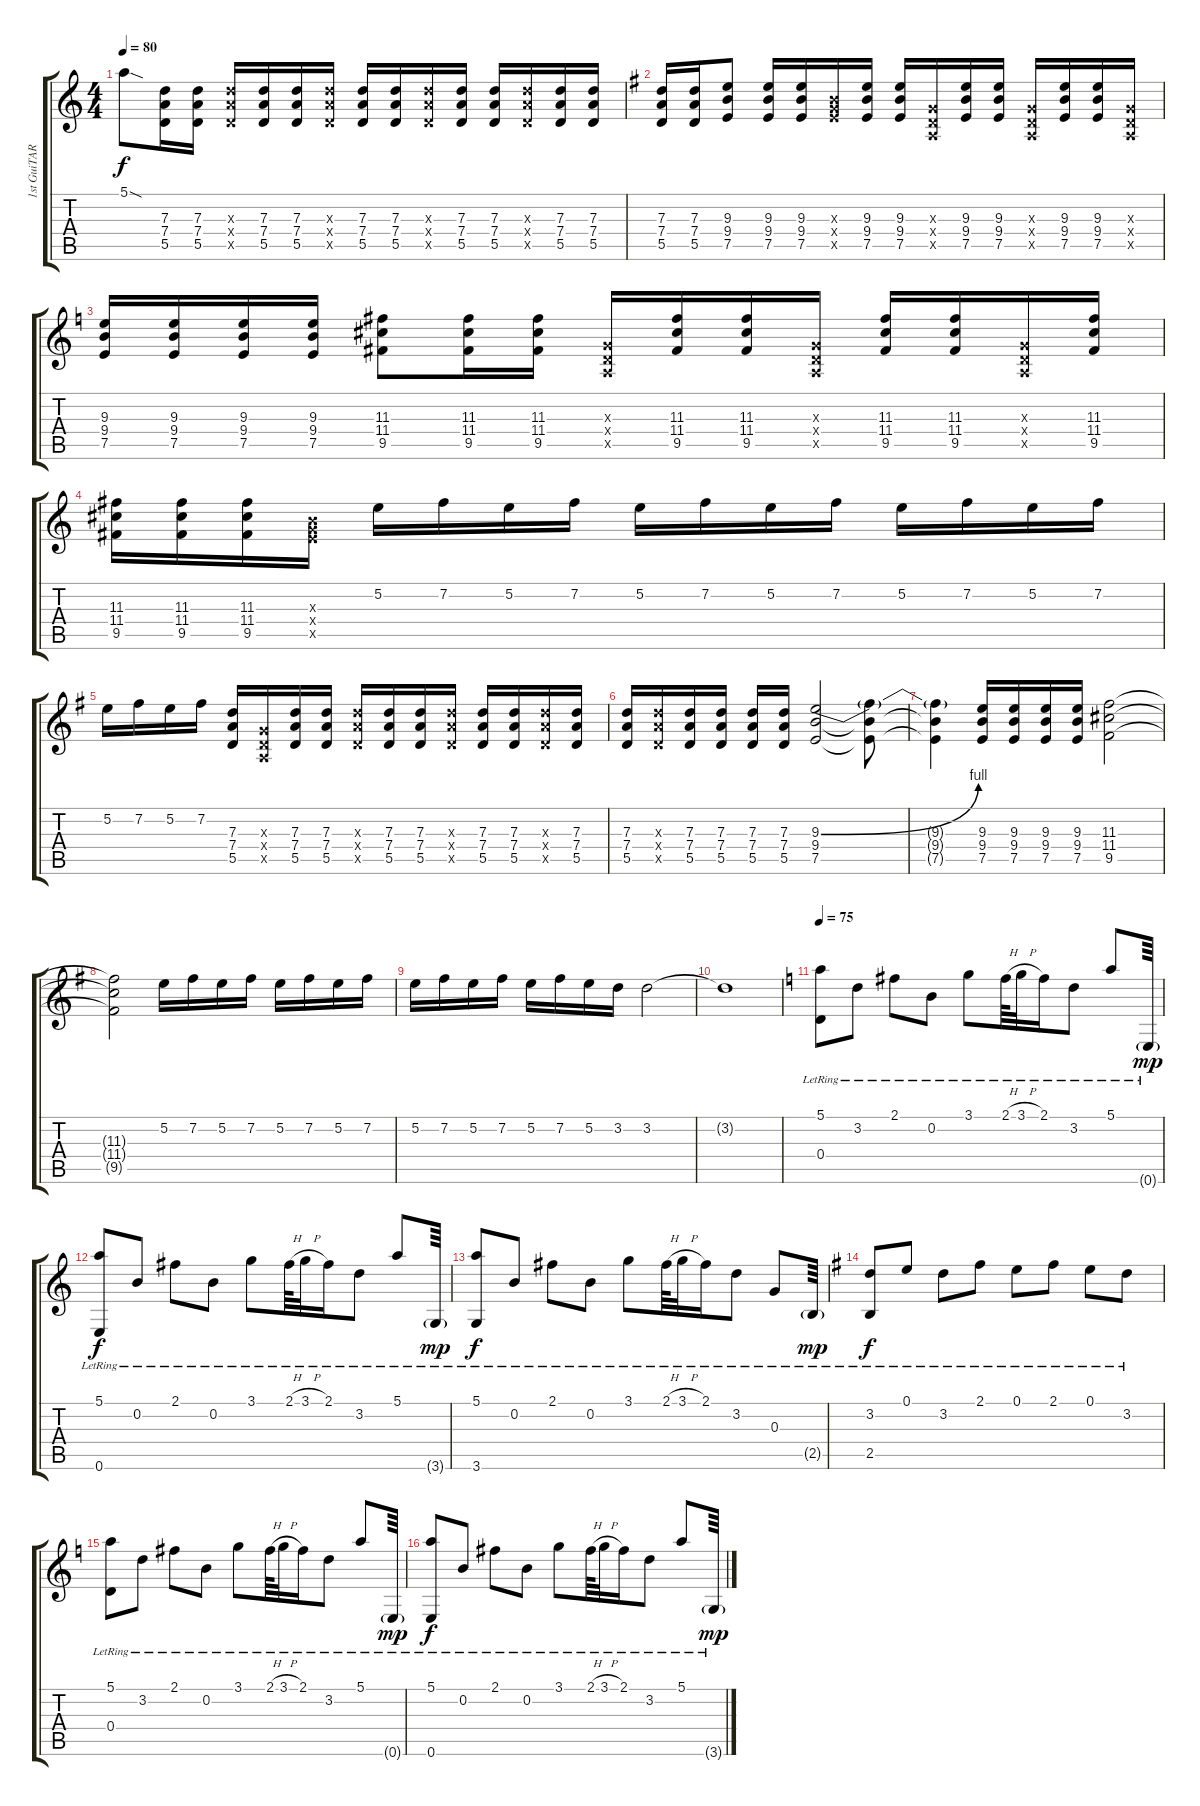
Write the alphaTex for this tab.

\track ("1st GuiTAR" "1st GuiTAR") {instrument electricguitarclean}
\staff {score tabs}
\tuning (E4 B3 G3 D3 A2 E2) {hide}
\ts (4 4)
\tempo 80
\clef g2
\ks c
5.1{sod}.8{dy f} (7.3 7.4 5.5).16 (7.3 7.4 5.5).16 (7.3{x} 7.4{x} 5.5{x}).16 (7.3 7.4 5.5).16 (7.3 7.4 5.5).16 (7.3{x} 7.4{x} 5.5{x}).16 (7.3 7.4 5.5).16 (7.3 7.4 5.5).16 (7.3{x} 7.4{x} 5.5{x}).16 (7.3 7.4 5.5).16 (7.3 7.4 5.5).16 (7.3{x} 7.4{x} 5.5{x}).16 (7.3 7.4 5.5).16 (7.3 7.4 5.5).16 |
\ks eminor
(7.3 7.4 5.5).16 (7.3 7.4 5.5).16 (9.3 9.4 7.5).8 (9.3 9.4 7.5).16 (9.3 9.4 7.5).16 (0.3{x} 9.4{x} 7.5{x}).16 (9.3 9.4 7.5).16 (9.3 9.4 7.5).16 (0.3{x} 0.4{x} 0.5{x}).16 (9.3 9.4 7.5).16 (9.3 9.4 7.5).16 (0.3{x} 0.4{x} 0.5{x}).16 (9.3 9.4 7.5).16 (9.3 9.4 7.5).16 (0.3{x} 0.4{x} 0.5{x}).16 |
\ks c
(9.3 9.4 7.5).16 (9.3 9.4 7.5).16 (9.3 9.4 7.5).16 (9.3 9.4 7.5).16 (11.3 11.4 9.5).8 (11.3 11.4 9.5).16 (11.3 11.4 9.5).16 (0.3{x} 0.4{x} 0.5{x}).16 (11.3 11.4 9.5).16 (11.3 11.4 9.5).16 (0.3{x} 0.4{x} 0.5{x}).16 (11.3 11.4 9.5).16 (11.3 11.4 9.5).16 (0.3{x} 0.4{x} 0.5{x}).16 (11.3 11.4 9.5).16 |
(11.3 11.4 9.5).16 (11.3 11.4 9.5).16 (11.3 11.4 9.5).16 (0.3{x} 9.4{x} 7.5{x}).16 5.2.16 7.2.16 5.2.16 7.2.16 5.2.16 7.2.16 5.2.16 7.2.16 5.2.16 7.2.16 5.2.16 7.2.16 |
\ks eminor
5.2.16 7.2.16 5.2.16 7.2.16 (7.3 7.4 5.5).16 (0.3{x} 0.4{x} 0.5{x}).16 (7.3 7.4 5.5).16 (7.3 7.4 5.5).16 (7.3{x} 7.4{x} 5.5{x}).16 (7.3 7.4 5.5).16 (7.3 7.4 5.5).16 (7.3{x} 7.4{x} 5.5{x}).16 (7.3 7.4 5.5).16 (7.3 7.4 5.5).16 (7.3{x} 7.4{x} 5.5{x}).16 (7.3 7.4 5.5).16 |
(7.3 7.4 5.5).16 (7.3{x} 7.4{x} 5.5{x}).16 (7.3 7.4 5.5).16 (7.3 7.4 5.5).16 (7.3 7.4 5.5).16 (7.3 7.4 5.5).16 (9.3{be (bend 0 0 60 4)} 9.4 7.5).2 (9.3{t} 9.4{t} 7.5{t}).8 |
(9.3{t} 9.4{t} 7.5{t}).4 (9.3 9.4 7.5).16 (9.3 9.4 7.5).16 (9.3 9.4 7.5).16 (9.3 9.4 7.5).16 (11.3 11.4 9.5).2 |
(11.3{t} 11.4{t} 9.5{t}).2 5.2.16 7.2.16 5.2.16 7.2.16 5.2.16 7.2.16 5.2.16 7.2.16 |
5.2.16 7.2.16 5.2.16 7.2.16 5.2.16 7.2.16 5.2.16 3.2.16 3.2.2 |
3.2{t}.1 |
\tempo 75
\ks c
(5.1{lr} 0.4{lr}).8{instrument electricguitarclean} 3.2{lr}.8 2.1{lr}.8 0.2{lr}.8 3.1{lr}.8 2.1{h lr}.64 3.1{h lr}.32 2.1{lr}.16 3.2{lr}.8 5.1{lr}.8 0.6{g lr}.64{dy mp} |
(5.1{lr} 0.6{lr}).8{dy f} 0.2{lr}.8 2.1{lr}.8 0.2{lr}.8 3.1{lr}.8 2.1{h lr}.64 3.1{h lr}.32 2.1{lr}.16 3.2{lr}.8 5.1{lr}.8 3.6{g lr}.64{dy mp} |
(5.1{lr} 3.6{lr}).8{dy f} 0.2{lr}.8 2.1{lr}.8 0.2{lr}.8 3.1{lr}.8 2.1{h lr}.64 3.1{h lr}.32 2.1{lr}.16 3.2{lr}.8 0.3{lr}.8 2.5{g lr}.64{dy mp} |
\ks eminor
(3.2{lr} 2.5{lr}).8{dy f} 0.1{lr}.8 3.2{lr}.8 2.1{lr}.8 0.1{lr}.8 2.1{lr}.8 0.1{lr}.8 3.2{lr}.8 |
\ks c
(5.1{lr} 0.4{lr}).8 3.2{lr}.8 2.1{lr}.8 0.2{lr}.8 3.1{lr}.8 2.1{h lr}.64 3.1{h lr}.32 2.1{lr}.16 3.2{lr}.8 5.1{lr}.8 0.6{g lr}.64{dy mp} |
(5.1{lr} 0.6{lr}).8{dy f} 0.2{lr}.8 2.1{lr}.8 0.2{lr}.8 3.1{lr}.8 2.1{h lr}.64 3.1{h lr}.32 2.1{lr}.16 3.2{lr}.8 5.1{lr}.8 3.6{g lr}.64{dy mp}
